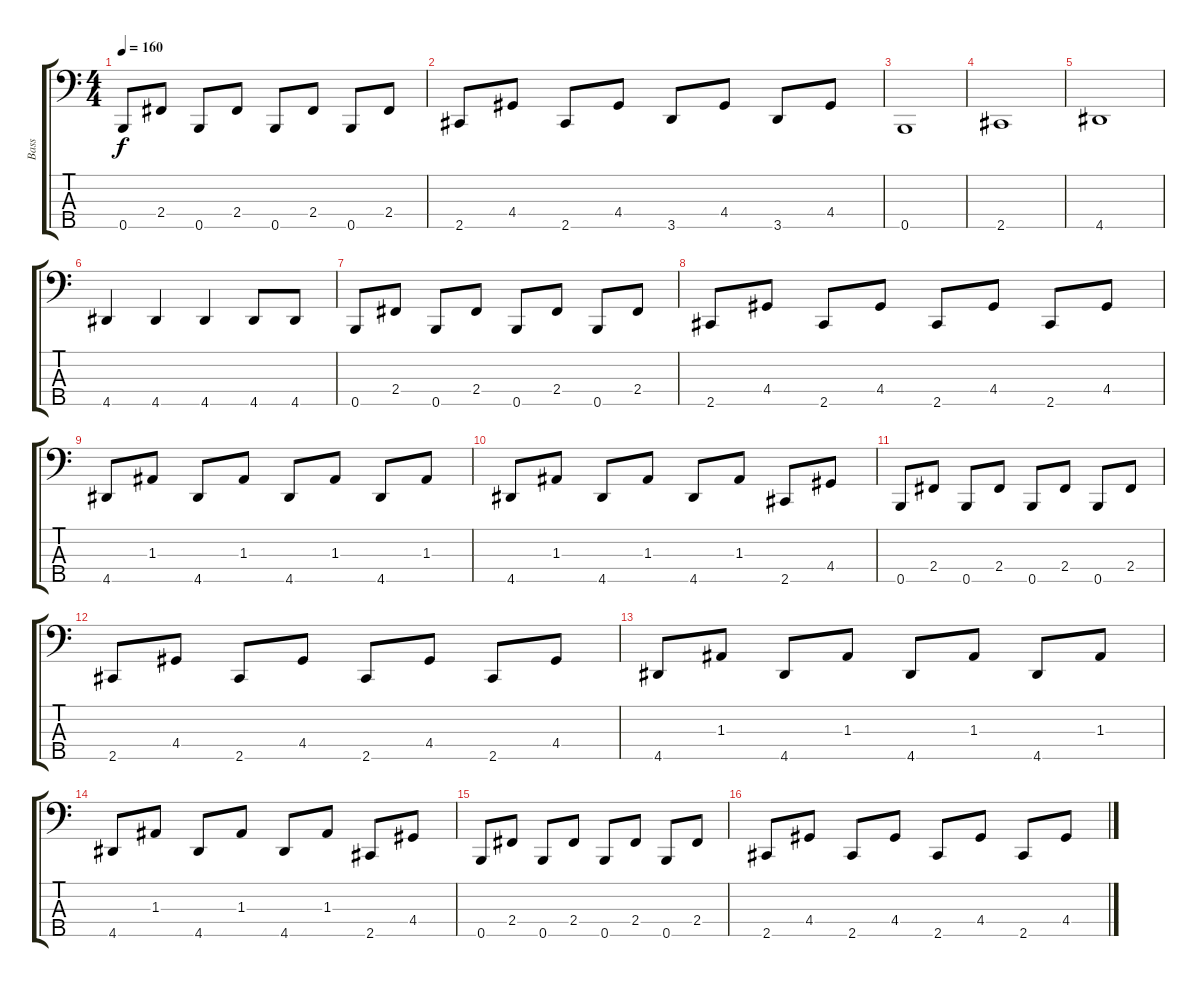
\track ("Bass" "Bass") {instrument electricguitarjazz}
\staff {score tabs}
\tuning (G2 D2 A1 E1 B0) {hide}
\ts (4 4)
\tempo 160
\clef f4
\ks c
0.5.8{dy f} 2.4.8 0.5.8 2.4.8 0.5.8 2.4.8 0.5.8 2.4.8 |
2.5.8 4.4.8 2.5.8 4.4.8 3.5.8 4.4.8 3.5.8 4.4.8 |
0.5.1 |
2.5.1 |
4.5.1 |
4.5.4 4.5.4 4.5.4 4.5.8 4.5.8 |
0.5.8 2.4.8 0.5.8 2.4.8 0.5.8 2.4.8 0.5.8 2.4.8 |
2.5.8 4.4.8 2.5.8 4.4.8 2.5.8 4.4.8 2.5.8 4.4.8 |
4.5.8 1.3.8 4.5.8 1.3.8 4.5.8 1.3.8 4.5.8 1.3.8 |
4.5.8 1.3.8 4.5.8 1.3.8 4.5.8 1.3.8 2.5.8 4.4.8 |
0.5.8 2.4.8 0.5.8 2.4.8 0.5.8 2.4.8 0.5.8 2.4.8 |
2.5.8 4.4.8 2.5.8 4.4.8 2.5.8 4.4.8 2.5.8 4.4.8 |
4.5.8 1.3.8 4.5.8 1.3.8 4.5.8 1.3.8 4.5.8 1.3.8 |
4.5.8 1.3.8 4.5.8 1.3.8 4.5.8 1.3.8 2.5.8 4.4.8 |
0.5.8 2.4.8 0.5.8 2.4.8 0.5.8 2.4.8 0.5.8 2.4.8 |
2.5.8 4.4.8 2.5.8 4.4.8 2.5.8 4.4.8 2.5.8 4.4.8
